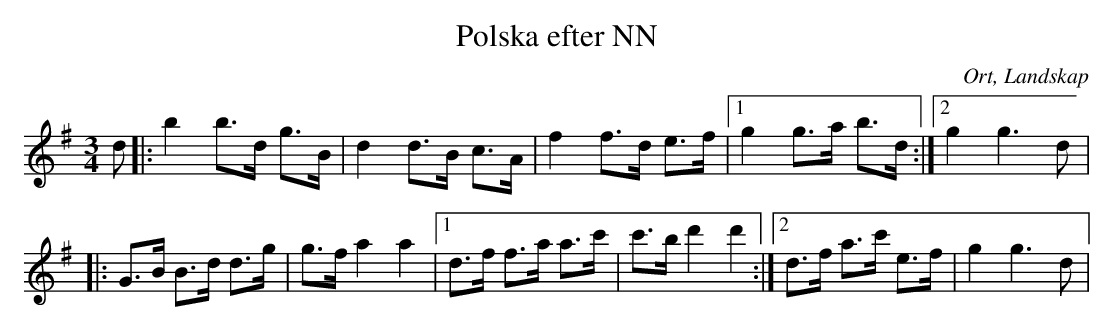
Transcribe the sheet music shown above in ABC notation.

X:1
T:Polska efter NN
O:Ort, Landskap
M:3/4
L:1/8
K:G
d|:b2 b>d g>B|d2 d>B c>A|f2 f>d e>f|1 g2 g>a b>d :|2 g2 g3d|
|:G>B B>d d>g|g>f a2 a2|1 d>f f>a a>c'|c'>b d'2 d'2:|2 d>f a>c' e>f|g2 g3d|
